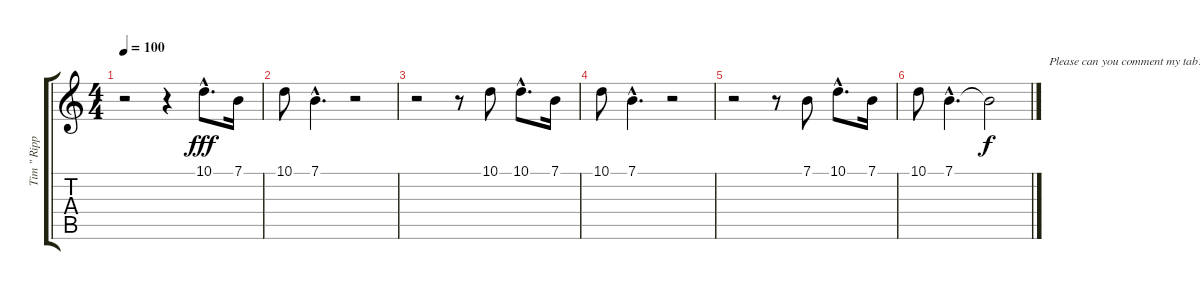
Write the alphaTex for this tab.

\track ("Tim \" Ripper \" Owen" "Tim \" Ripp") {instrument violin}
\staff {score tabs}
\tuning (E4 B3 G3 D3 A2 E2) {hide}
\ts (4 4)
\tempo 100
\clef g2
\ks c
r.2{dy f} r.4 10.1{hac}.8{d dy fff} 7.1.16 |
10.1.8 7.1{hac}.4{d} r.2 |
r.2 r.8 10.1.8 10.1{hac}.8{d} 7.1.16 |
10.1.8 7.1{hac}.4{d} r.2 |
r.2 r.8 7.1.8 10.1{hac}.8{d} 7.1.16 |
10.1.8 7.1{hac}.4{d} 7.1{t}.2{txt "                    Please can you comment my tab?" dy f}
